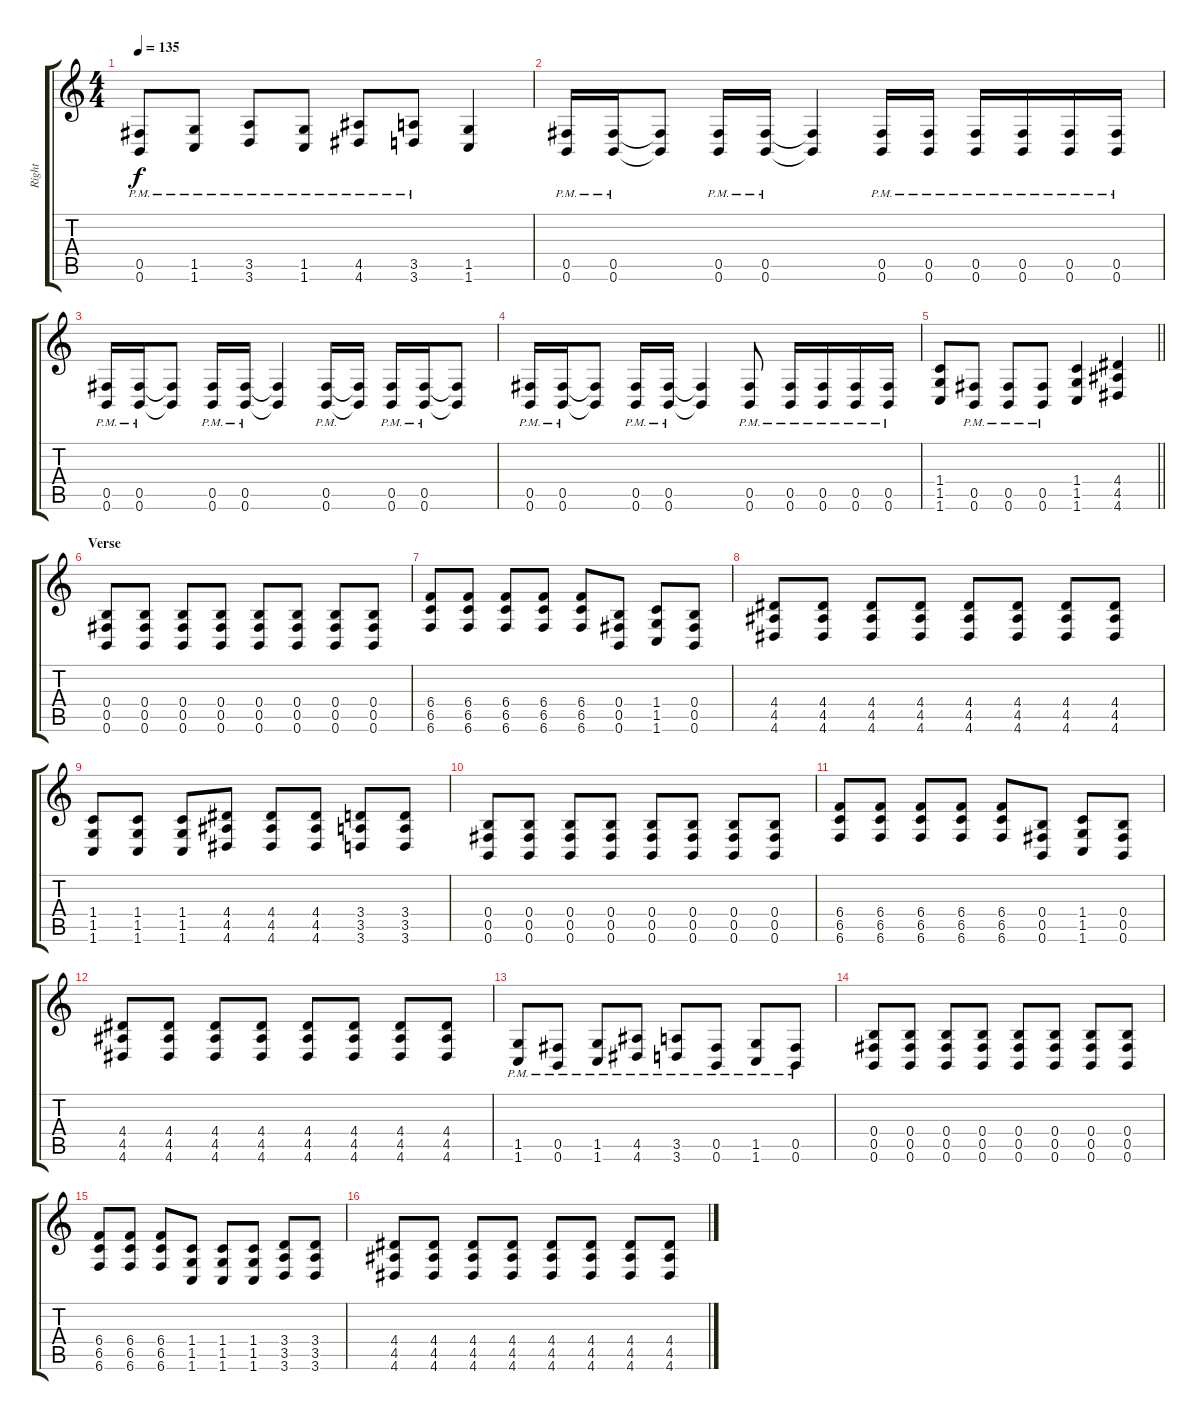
\track ("Right" "Right") {instrument distortionguitar}
\staff {score tabs}
\tuning (Db4 Ab3 E3 B2 Gb2 B1) {hide}
\ts (4 4)
\tempo 135
\clef g2
\ks c
(0.5{pm} 0.6{pm}).8{dy f} (1.5{pm} 1.6{pm}).8 (3.5{pm} 3.6{pm}).8 (1.5{pm} 1.6{pm}).8 (4.5{pm} 4.6{pm}).8 (3.5{pm} 3.6{pm}).8 (1.5 1.6).4 |
(0.5{pm} 0.6{pm}).16 (0.5{pm} 0.6{pm}).16 (0.5{t} 0.6{t}).8 (0.5{pm} 0.6{pm}).16 (0.5{pm} 0.6{pm}).16 (0.5{t} 0.6{t}).4 (0.5{pm} 0.6{pm}).16 (0.5{pm} 0.6{pm}).16 (0.5{pm} 0.6{pm}).16 (0.5{pm} 0.6{pm}).16 (0.5{pm} 0.6{pm}).16 (0.5{pm} 0.6{pm}).16 |
(0.5{pm} 0.6{pm}).16 (0.5{pm} 0.6{pm}).16 (0.5{t} 0.6{t}).8 (0.5{pm} 0.6{pm}).16 (0.5{pm} 0.6{pm}).16 (0.5{t} 0.6{t}).4 (0.5{pm} 0.6{pm}).16 (0.5{t} 0.6{t}).16 (0.5{pm} 0.6{pm}).16 (0.5{pm} 0.6{pm}).16 (0.5{t} 0.6{t}).8 |
(0.5{pm} 0.6{pm}).16 (0.5{pm} 0.6{pm}).16 (0.5{t} 0.6{t}).8 (0.5{pm} 0.6{pm}).16 (0.5{pm} 0.6{pm}).16 (0.5{t} 0.6{t}).4 (0.5{pm} 0.6{pm}).8 (0.5{pm} 0.6{pm}).16 (0.5{pm} 0.6{pm}).16 (0.5{pm} 0.6{pm}).16 (0.5{pm} 0.6{pm}).16 |
\barLineRight lightlight
(1.4 1.5 1.6).8 (0.5{pm} 0.6{pm}).8 (0.5{pm} 0.6{pm}).8 (0.5{pm} 0.6{pm}).8 (1.4 1.5 1.6).4 (4.4 4.5 4.6).4 |
\section ("" "Verse")
(0.4 0.5 0.6).8 (0.4 0.5 0.6).8 (0.4 0.5 0.6).8 (0.4 0.5 0.6).8 (0.4 0.5 0.6).8 (0.4 0.5 0.6).8 (0.4 0.5 0.6).8 (0.4 0.5 0.6).8 |
(6.4 6.5 6.6).8 (6.4 6.5 6.6).8 (6.4 6.5 6.6).8 (6.4 6.5 6.6).8 (6.4 6.5 6.6).8 (0.4 0.5 0.6).8 (1.4 1.5 1.6).8 (0.4 0.5 0.6).8 |
(4.4 4.5 4.6).8 (4.4 4.5 4.6).8 (4.4 4.5 4.6).8 (4.4 4.5 4.6).8 (4.4 4.5 4.6).8 (4.4 4.5 4.6).8 (4.4 4.5 4.6).8 (4.4 4.5 4.6).8 |
(1.4 1.5 1.6).8 (1.4 1.5 1.6).8 (1.4 1.5 1.6).8 (4.4 4.5 4.6).8 (4.4 4.5 4.6).8 (4.4 4.5 4.6).8 (3.4 3.5 3.6).8 (3.4 3.5 3.6).8 |
(0.4 0.5 0.6).8 (0.4 0.5 0.6).8 (0.4 0.5 0.6).8 (0.4 0.5 0.6).8 (0.4 0.5 0.6).8 (0.4 0.5 0.6).8 (0.4 0.5 0.6).8 (0.4 0.5 0.6).8 |
(6.4 6.5 6.6).8 (6.4 6.5 6.6).8 (6.4 6.5 6.6).8 (6.4 6.5 6.6).8 (6.4 6.5 6.6).8 (0.4 0.5 0.6).8 (1.4 1.5 1.6).8 (0.4 0.5 0.6).8 |
(4.4 4.5 4.6).8 (4.4 4.5 4.6).8 (4.4 4.5 4.6).8 (4.4 4.5 4.6).8 (4.4 4.5 4.6).8 (4.4 4.5 4.6).8 (4.4 4.5 4.6).8 (4.4 4.5 4.6).8 |
(1.5{pm} 1.6{pm}).8 (0.5{pm} 0.6{pm}).8 (1.5{pm} 1.6{pm}).8 (4.5{pm} 4.6{pm}).8 (3.5{pm} 3.6{pm}).8 (0.5{pm} 0.6{pm}).8 (1.5{pm} 1.6{pm}).8 (0.5{pm} 0.6{pm}).8 |
(0.4 0.5 0.6).8 (0.4 0.5 0.6).8 (0.4 0.5 0.6).8 (0.4 0.5 0.6).8 (0.4 0.5 0.6).8 (0.4 0.5 0.6).8 (0.4 0.5 0.6).8 (0.4 0.5 0.6).8 |
(6.4 6.5 6.6).8 (6.4 6.5 6.6).8 (6.4 6.5 6.6).8 (1.4 1.5 1.6).8 (1.4 1.5 1.6).8 (1.4 1.5 1.6).8 (3.4 3.5 3.6).8 (3.4 3.5 3.6).8 |
(4.4 4.5 4.6).8 (4.4 4.5 4.6).8 (4.4 4.5 4.6).8 (4.4 4.5 4.6).8 (4.4 4.5 4.6).8 (4.4 4.5 4.6).8 (4.4 4.5 4.6).8 (4.4 4.5 4.6).8
